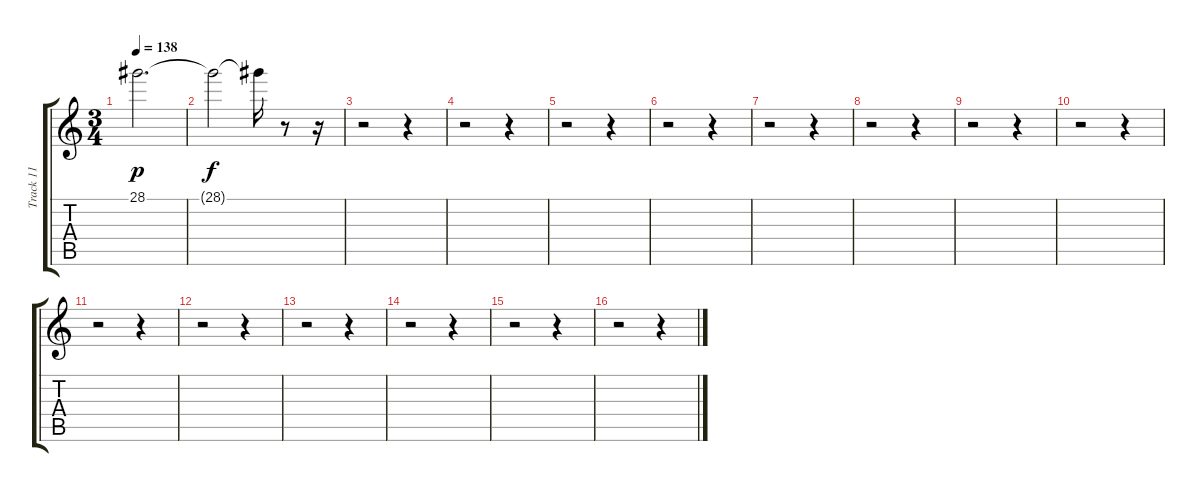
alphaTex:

\track ("Track 11" "Track 11") {instrument fx3crystal}
\staff {score tabs}
\tuning (E4 B3 G3 D3 A2 E2) {hide}
\ts (3 4)
\tempo 138
\clef g2
\ks c
28.1.2{d dy p} |
28.1{t}.2{dy f} 28.1{t}.16 r.8 r.16 |
r.2 r.4 |
r.2 r.4 |
r.2 r.4 |
r.2 r.4 |
r.2 r.4 |
r.2 r.4 |
r.2 r.4 |
r.2 r.4 |
r.2 r.4 |
r.2 r.4 |
r.2 r.4 |
r.2 r.4 |
r.2 r.4 |
r.2 r.4
